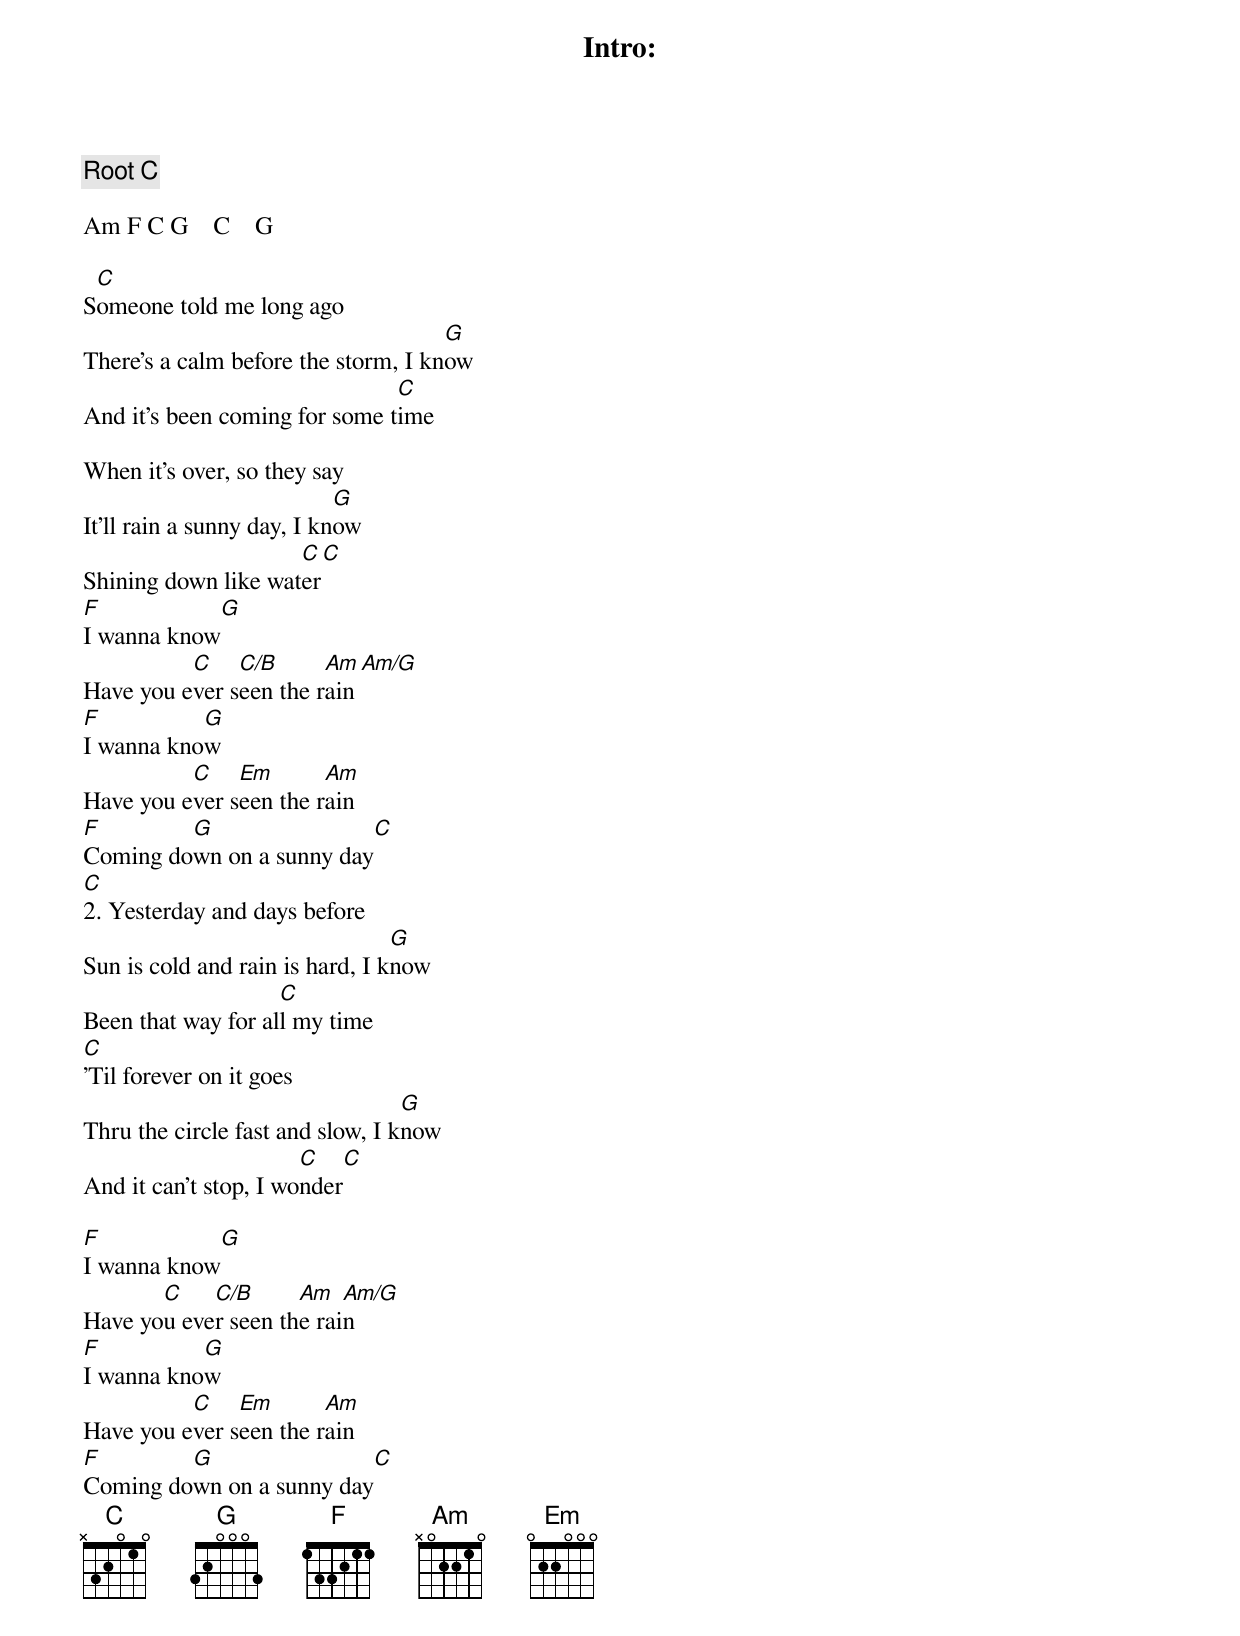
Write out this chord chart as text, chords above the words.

[Root] C

Intro:

Am F C G    C    G

 C
Someone told me long ago
                                     G
There's a calm before the storm, I know
                               C
And it's been coming for some time

When it's over, so they say
                            G
It'll rain a sunny day, I know
                     C  C
Shining down like water
F                G
I wanna know
          C    C/B      Am   Am/G
Have you ever seen the rain
F          G
I wanna know
          C    Em       Am
Have you ever seen the rain
F        G                 C
Coming down on a sunny day
C
2. Yesterday and days before
                                 G
Sun is cold and rain is hard, I know
                    C
Been that way for all my time
C
'Til forever on it goes
                                  G
Thru the circle fast and slow, I know
                       C   C
And it can't stop, I wonder

F                G
I wanna know
       C    C/B      Am   Am/G
Have you ever seen the rain
F          G
I wanna know
          C    Em       Am
Have you ever seen the rain
F        G                 C
Coming down on a sunny day
